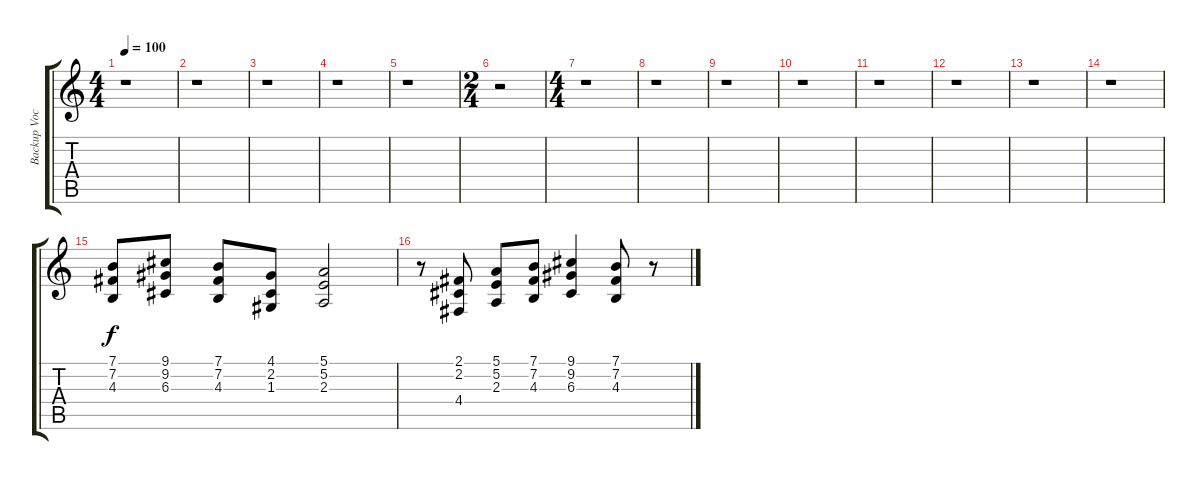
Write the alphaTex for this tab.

\track ("Backup Vocals" "Backup Voc") {instrument choiraahs}
\staff {score tabs}
\tuning (E4 B3 G3 D3 A2 E2) {hide}
\ts (4 4)
\tempo 100
\clef g2
\ks c
r.1{dy f} |
r.1 |
r.1 |
r.1 |
r.1 |
\ts (2 4)
r.2 |
\ts (4 4)
r.1 |
r.1 |
r.1 |
r.1 |
r.1 |
r.1 |
r.1 |
r.1 |
(7.1 7.2 4.3).8 (9.1 9.2 6.3).8 (7.1 7.2 4.3).8 (4.1 2.2 1.3).8 (5.1 5.2 2.3).2 |
r.8 (2.1 2.2 4.4).8 (5.1 5.2 2.3).8 (7.1 7.2 4.3).8 (9.1 9.2 6.3).4 (7.1 7.2 4.3).8 r.8
